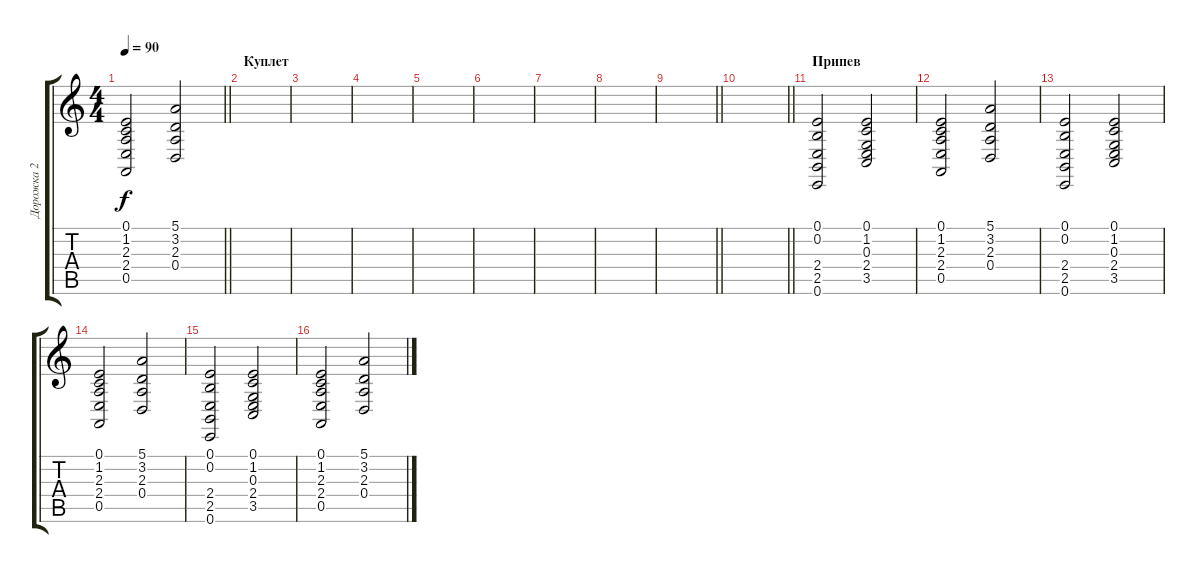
\track ("Дорожка 2" "Дорожка 2") {instrument stringensemble1}
\staff {score tabs}
\tuning (E4 B3 G3 D3 A2 E2) {hide}
\ts (4 4)
\tempo 90
\clef g2
\barLineRight lightlight
\ks c
(0.1 1.2 2.3 2.4 0.5).2{dy f} (5.1 3.2 2.3 0.4).2 |
\section ("" "Куплет")
|
|
|
|
|
|
|
\barLineRight lightlight
|
\barLineRight lightlight
|
\section ("" "Припев")
(0.1 0.2 2.4 2.5 0.6).2 (0.1 1.2 0.3 2.4 3.5).2 |
(0.1 1.2 2.3 2.4 0.5).2 (5.1 3.2 2.3 0.4).2 |
(0.1 0.2 2.4 2.5 0.6).2 (0.1 1.2 0.3 2.4 3.5).2 |
(0.1 1.2 2.3 2.4 0.5).2 (5.1 3.2 2.3 0.4).2 |
(0.1 0.2 2.4 2.5 0.6).2 (0.1 1.2 0.3 2.4 3.5).2 |
(0.1 1.2 2.3 2.4 0.5).2 (5.1 3.2 2.3 0.4).2
